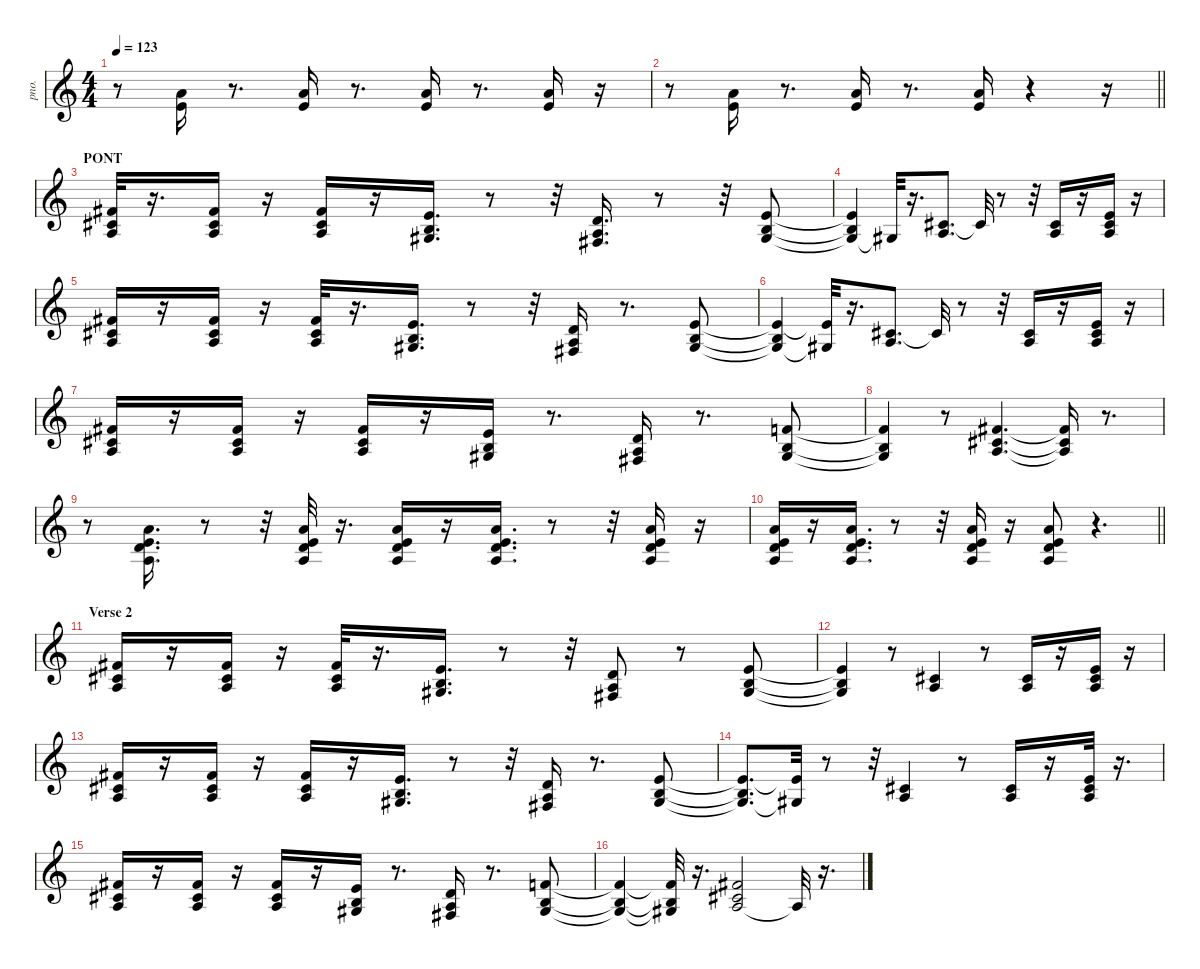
\defaultSystemsLayout 4
\hideDynamics
\bracketExtendMode nobrackets
\otherSystemsTrackNameOrientation horizontal
\track ("Piano" "pno.") {instrument brightacousticpiano}
\staff {score}
\tuning (E4 B3 G3 D3 A2 E2)
\ts (4 4)
\tempo 123
\clef g2
\ks c
r.8{dy ff beam Down} (5.1 5.2).16{beam Up} r.8{d beam Up} (5.1 5.2).16{beam Up} r.8{d beam Up} (5.1 5.2).16{beam Up} r.8{d beam Up} (5.1 5.2).16{beam Up} r.16{beam Up} |
\barLineRight lightlight
r.8{beam Down} (5.1 5.2).16{beam Up} r.8{d beam Up} (5.1 5.2).16{beam Up} r.8{d beam Up} (5.1 5.2).16{beam Up} r.4{beam Up} r.16{beam Up} |
\section ("" "PONT")
(2.1{acc #} 2.2{acc #} 2.3).32{beam Up} r.16{d beam Up} (2.1{acc #} 2.2{acc #} 2.3).16{beam Up} r.16{beam Up} (2.1{acc #} 2.2{acc #} 2.3).16{beam Up} r.16{beam Up} (0.1 0.2 1.3{acc #}).16{d beam Up} r.8{beam Up} r.32{beam Up} (3.2 2.3 4.4{acc #}).16{d beam Up} r.8{beam Up} r.32{beam Up} (0.1 0.2 1.3{acc #}).8{beam Up} |
(0.1{t} 0.2{t} 1.3{t acc #}).4{beam Up} 1.3{t acc #}.32{beam Up} r.16{d beam Up} (2.2{acc #} 2.3).8{d beam Up} 2.2{t acc #}.32{beam Up} r.8{beam Up} r.32{beam Up} (2.2{acc #} 2.3).16{beam Up} r.16{beam Up} (0.1 2.2{acc #} 2.3).16{beam Up} r.16{beam Up} |
(2.1{acc #} 2.2{acc #} 2.3).16{beam Up} r.16{beam Up} (2.1{acc #} 2.2{acc #} 2.3).16{beam Up} r.16{beam Up} (2.1{acc #} 2.2{acc #} 2.3).32{beam Up} r.16{d beam Up} (0.1 0.2 1.3{acc #}).16{d beam Up} r.8{beam Up} r.32{beam Up} (3.2 2.3 4.4{acc #}).16{beam Up} r.8{d beam Up} (0.1 0.2 1.3{acc #}).8{beam Up} |
(0.1{t} 0.2{t} 1.3{t acc #}).4{beam Up} (0.1{t} 1.3{t acc #}).32{beam Up} r.16{d beam Up} (2.2{acc #} 2.3).8{d beam Up} 2.2{t acc #}.32{beam Up} r.8{beam Up} r.32{beam Up} (2.2{acc #} 2.3).16{beam Up} r.16{beam Up} (0.1 2.2{acc #} 2.3).16{beam Up} r.16{beam Up} |
(2.1{acc #} 2.2{acc #} 2.3).16{beam Up} r.16{beam Up} (2.1{acc #} 2.2{acc #} 2.3).16{beam Up} r.16{beam Up} (2.1{acc #} 2.2{acc #} 2.3).16{beam Up} r.16{beam Up} (0.1 0.2 1.3{acc #}).16{beam Up} r.8{d beam Up} (3.2 2.3 4.4{acc #}).16{beam Up} r.8{d beam Up} (1.1 0.2 1.3{acc #}).8{beam Up} |
(1.1{t} 0.2{t} 1.3{t acc #}).4{beam Up} r.8{beam Up} (2.1{acc #} 2.2{acc #} 2.3).4{d beam Up} (2.1{t acc #} 2.2{t acc #} 2.3{t}).16{beam Up} r.8{d beam Up} |
r.8{beam Down} (5.1 5.2 7.3 7.4).16{d beam Up} r.8{beam Up} r.32{beam Up} (5.1 5.2 7.3 7.4).32{beam Up} r.16{d beam Up} (5.1 5.2 7.3 7.4).16{beam Up} r.16{beam Up} (5.1 5.2 7.3 7.4).16{d beam Up} r.8{beam Up} r.32{beam Up} (5.1 5.2 7.3 7.4).16{beam Up} r.16{beam Up} |
\barLineRight lightlight
(5.1 5.2 7.3 7.4).16{beam Up} r.16{beam Up} (5.1 5.2 7.3 7.4).16{d beam Up} r.8{beam Up} r.32{beam Up} (5.1 5.2 7.3 7.4).16{beam Up} r.16{beam Up} (5.1 5.2 7.3 7.4).8{beam Up} r.4{d beam Up} |
\section ("" "Verse 2")
(7.2{acc #} 6.3{acc #} 7.4).16{beam Up} r.16{beam Up} (7.2{acc #} 6.3{acc #} 7.4).16{beam Up} r.16{beam Up} (7.2{acc #} 6.3{acc #} 7.4).32{beam Up} r.16{d beam Up} (0.1 0.2 6.4{acc #}).16{d beam Up} r.8{beam Up} r.32{beam Up} (3.2 2.3 4.4{acc #}).8{beam Up} r.8{beam Up} (0.1 0.2 1.3{acc #}).8{beam Up} |
(0.1{t} 0.2{t} 1.3{t acc #}).4{beam Up} r.8{beam Up} (2.2{acc #} 2.3).4{beam Up} r.8{beam Up} (2.2{acc #} 2.3).16{beam Up} r.16{beam Up} (0.1 2.2{acc #} 2.3).16{beam Up} r.16{beam Up} |
(2.1{acc #} 2.2{acc #} 2.3).16{beam Up} r.16{beam Up} (2.1{acc #} 2.2{acc #} 2.3).16{beam Up} r.16{beam Up} (2.1{acc #} 2.2{acc #} 2.3).16{beam Up} r.16{beam Up} (0.1 0.2 1.3{acc #}).16{d beam Up} r.8{beam Up} r.32{beam Up} (3.2 2.3 4.4{acc #}).16{beam Up} r.8{d beam Up} (0.1 0.2 1.3{acc #}).8{beam Up} |
(0.1{t} 0.2{t} 1.3{t acc #}).8{d beam Up} (0.1{t} 1.3{t acc #}).32{beam Up} r.8{beam Up} r.32{beam Up} (2.2{acc #} 2.3).4{beam Up} r.8{beam Up} (2.2{acc #} 2.3).16{beam Up} r.16{beam Up} (0.1 2.2{acc #} 2.3).32{beam Up} r.16{d beam Up} |
(2.1{acc #} 2.2{acc #} 2.3).16{beam Up} r.16{beam Up} (2.1{acc #} 2.2{acc #} 2.3).16{beam Up} r.16{beam Up} (2.1{acc #} 2.2{acc #} 2.3).16{beam Up} r.16{beam Up} (0.1 0.2 1.3{acc #}).16{beam Up} r.8{d beam Up} (3.2 2.3 4.4{acc #}).16{beam Up} r.8{d beam Up} (1.1 0.2 1.3{acc #}).8{beam Up} |
(1.1{t} 0.2{t} 1.3{t acc #}).4{beam Up} (1.1{t} 0.2{t} 1.3{t acc #}).32{beam Up} r.16{d beam Up} (2.1{acc #} 2.2{acc #} 2.3).2{beam Up} 2.3{t}.32{beam Up} r.16{d beam Up}
